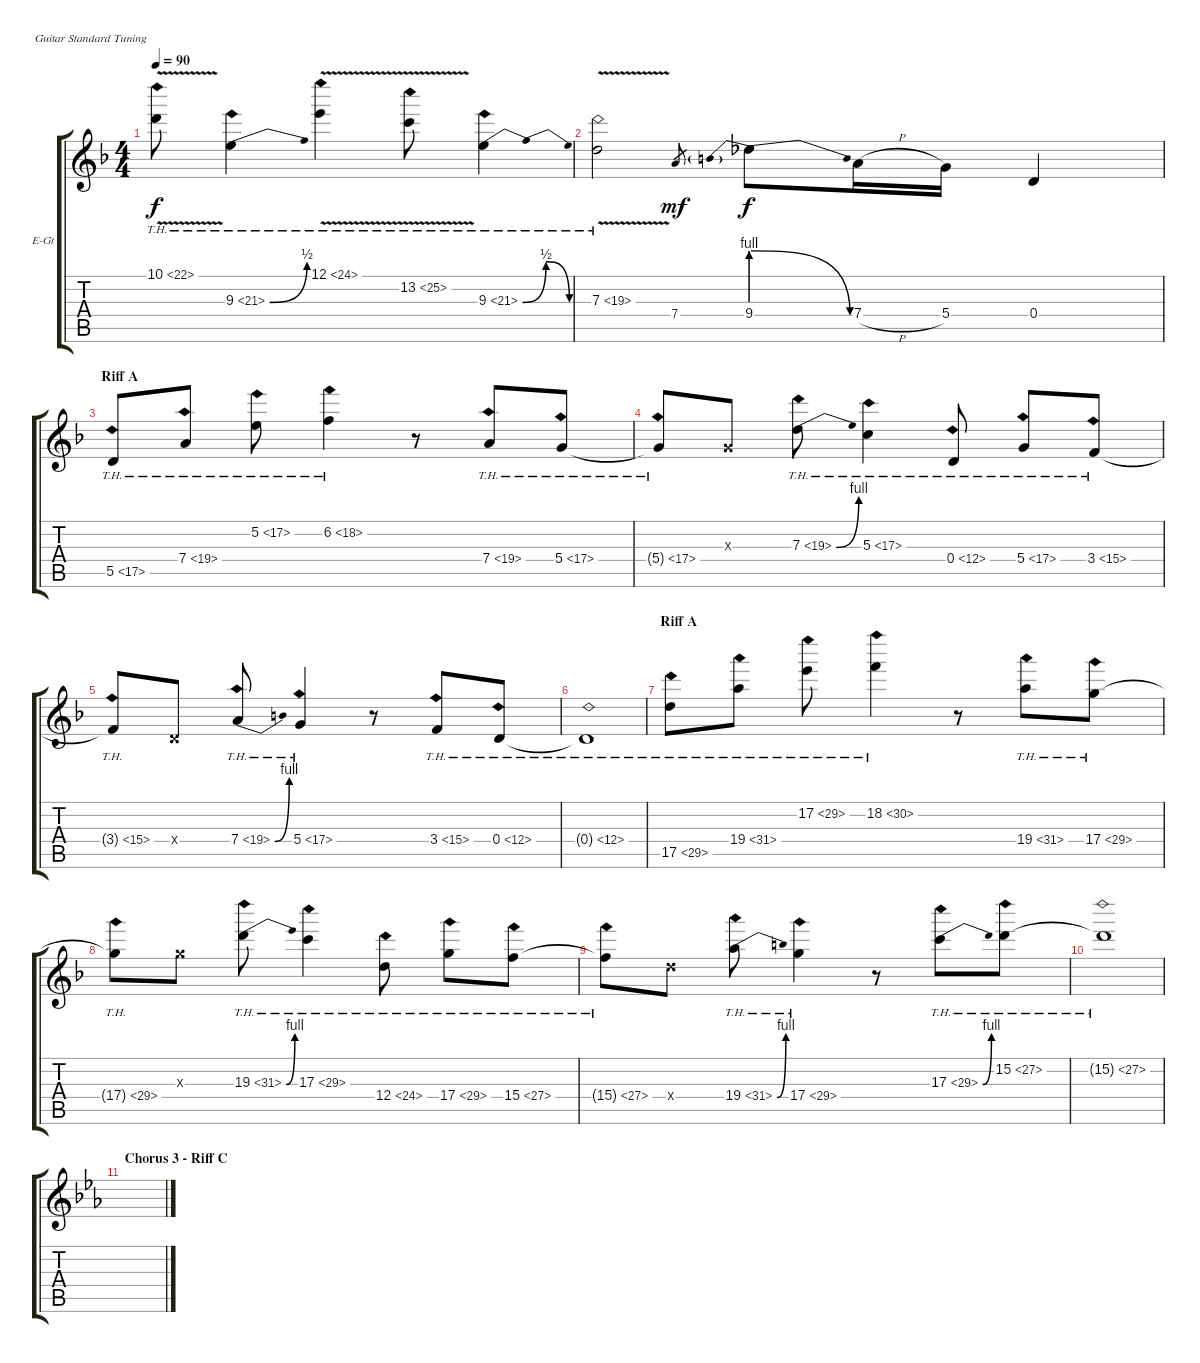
\bracketExtendMode groupsimilarinstruments
\firstSystemTrackNameOrientation horizontal
\otherSystemsTrackNameOrientation horizontal
\track ("Solo guitar" "E-Gt") {instrument distortionguitar}
\staff {score tabs}
\tuning (E4 B3 G3 D3 A2 E2)
\ts (4 4)
\tempo 90
\clef g2
\scale
0.333333
\ks dminor
10.1{th 12 v}.8{dy f} 9.3{be (bend 0 0 60 2) th 12}.4 12.1{th 12 v}.4 13.2{th 12 v}.8 9.3{be (bendrelease 0 0 30 2 30 2 60 0) th 12}.4 |
\scale
0.333333 7.3{th 12 v}.2 7.4.8{gr dy mf} 9.4{be (prebendrelease 0 4 60 0)}.8{dy f} 7.4{h}.16 5.4.16 0.4.4 |
\section ("" "Riff A")
\scale
0.333333 5.5{th 12}.8 7.4{th 12}.8 5.2{th 12}.8 6.2{th 12}.4 r.8 7.4{th 12}.8 5.4{th 12}.8 |
\scale
0.333333 5.4{th 12 t}.8 0.3{x}.8 7.3{be (bend 0 0 60 4) th 12}.8 5.3{th 12}.4 0.4{th 12}.8 5.4{th 12}.8 3.4{th 12}.8 |
\scale
0.333333 3.4{th 12 t}.8 0.4{x}.8 7.4{be (bend 0 0 60 4) th 12}.8 5.4{th 12}.4 r.8 3.4{th 12}.8 0.4{th 12}.8 |
\scale
0.333333 0.4{th 12 t}.1 |
\section ("" "Riff A")
\scale
0.333333 17.5{th 12}.8 19.4{th 12}.8 17.2{th 12}.8 18.2{th 12}.4 r.8 19.4{th 12}.8 17.4{th 12}.8 |
\scale
0.333333 17.4{th 12 t}.8 12.3{x}.8 19.3{be (bend 0 0 60 4) th 12}.8 17.3{th 12}.4 12.4{th 12}.8 17.4{th 12}.8 15.4{th 12}.8 |
\scale
0.333333 15.4{th 12 t}.8 12.4{x}.8 19.4{be (bend 0 0 60 4) th 12}.8 17.4{th 12}.4 r.8 17.3{be (bend 0 0 60 4) th 12}.8 15.2{th 12}.8 |
\scale
0.333333 15.2{th 12 t}.1 |
\section ("" "Chorus 3 - Riff C")
\scale
0.333333
\ks cminor
|
\scale
0.333333 |
\scale
0.333333 |
\scale
0.333333 |
\scale
0.333333 |
\scale
0.333333
